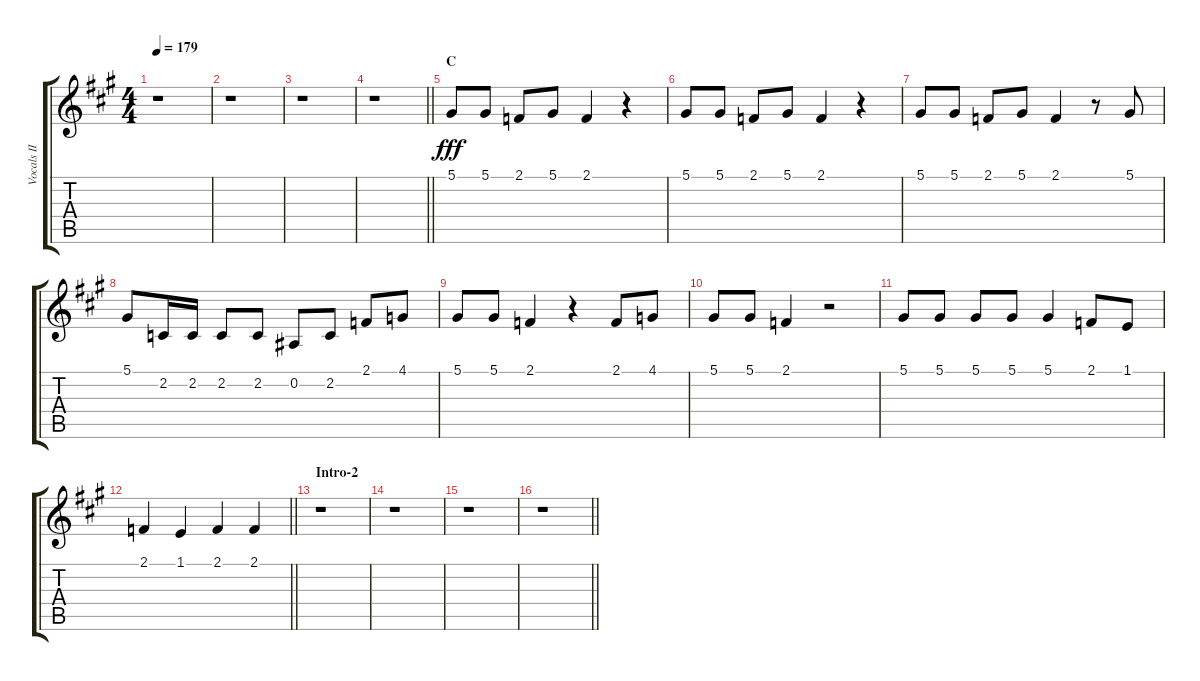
\track ("Vocals II" "Vocals II") {instrument voiceoohs}
\staff {score tabs}
\tuning (Eb4 Bb3 Gb3 Db3 Ab2 Eb2) {hide}
\ts (4 4)
\tempo 179
\clef g2
\ks a
r.1{dy fff} |
r.1 |
r.1 |
\barLineRight lightlight
r.1 |
\section ("" "C")
5.1.8 5.1.8 2.1.8 5.1.8 2.1.4 r.4 |
5.1.8 5.1.8 2.1.8 5.1.8 2.1.4 r.4 |
5.1.8 5.1.8 2.1.8 5.1.8 2.1.4 r.8 5.1.8 |
5.1.8 2.2.16 2.2.16 2.2.8 2.2.8 0.2.8 2.2.8 2.1.8 4.1.8 |
5.1.8 5.1.8 2.1.4 r.4 2.1.8 4.1.8 |
5.1.8 5.1.8 2.1.4 r.2 |
5.1.8 5.1.8 5.1.8 5.1.8 5.1.4 2.1.8 1.1.8 |
\barLineRight lightlight
2.1.4 1.1.4 2.1.4 2.1.4 |
\section ("" "Intro-2")
r.1 |
r.1 |
r.1 |
\barLineRight lightlight
r.1
